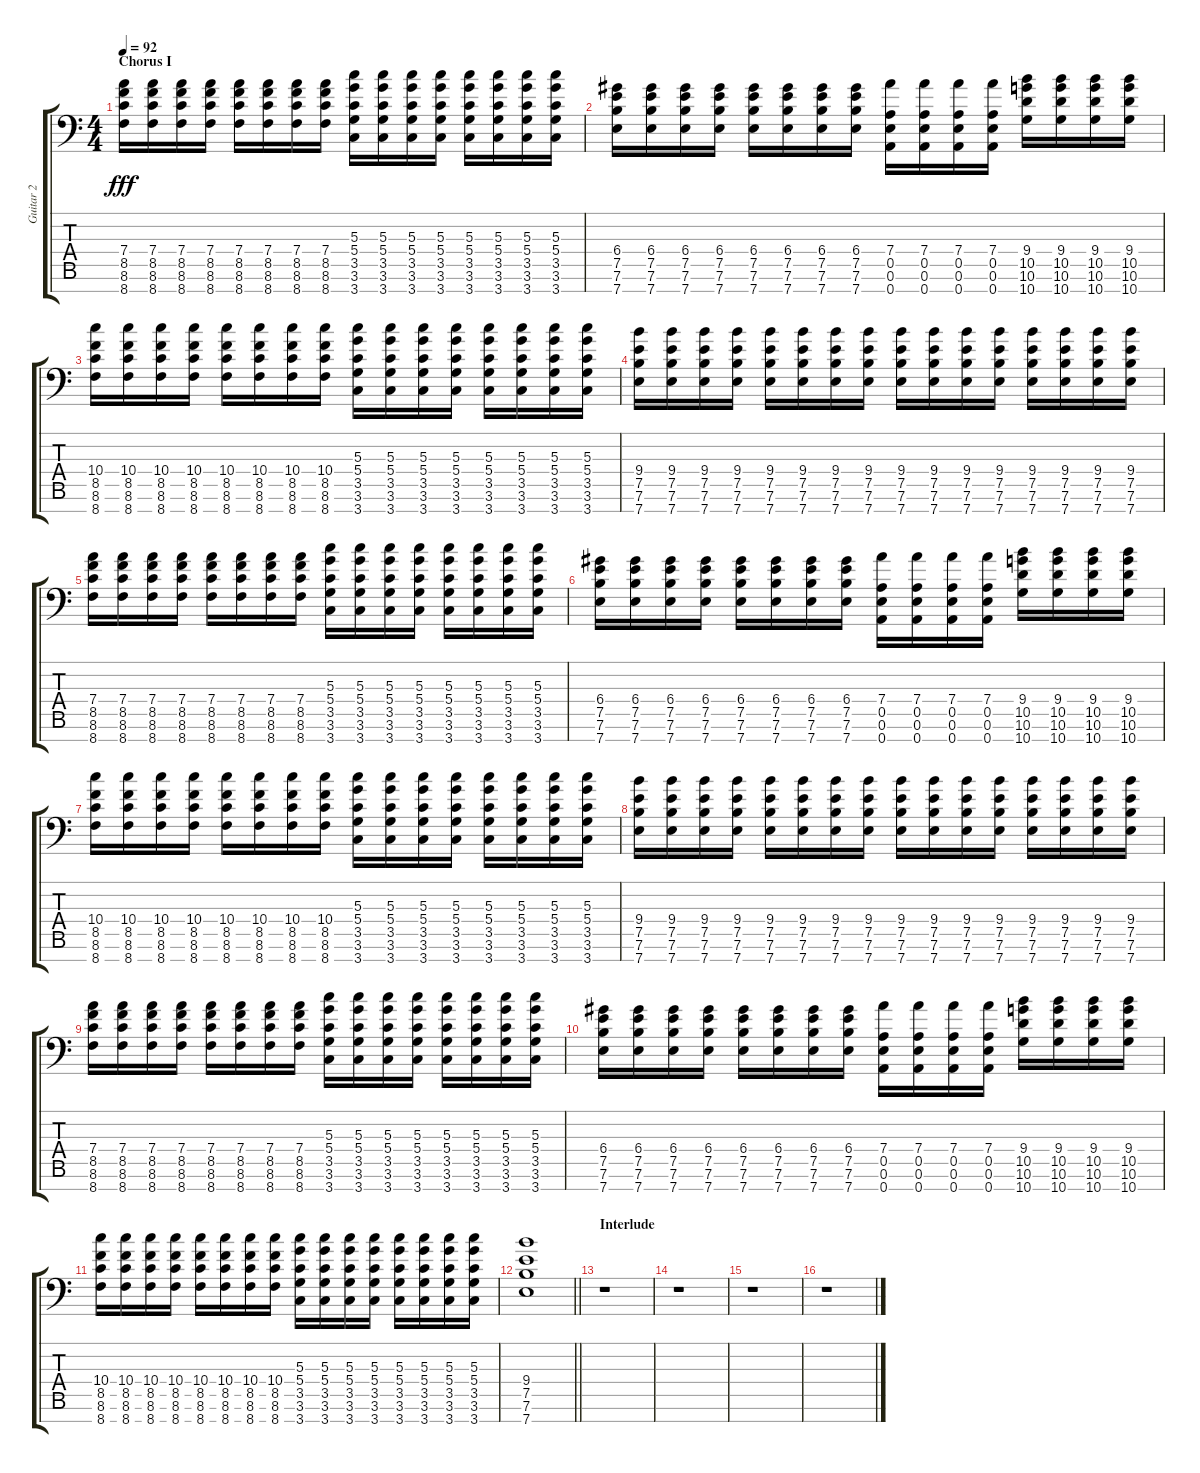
\track ("Guitar 2" "Guitar 2") {instrument distortionguitar}
\staff {score tabs}
\tuning (E4 B3 G3 D3 A2 E2 A1) {hide}
\ts (4 4)
\section ("" "Chorus I")
\tempo 92
\clef f4
\ks c
(7.4 8.5 8.6 8.7).16{dy fff} (7.4 8.5 8.6 8.7).16 (7.4 8.5 8.6 8.7).16 (7.4 8.5 8.6 8.7).16 (7.4 8.5 8.6 8.7).16 (7.4 8.5 8.6 8.7).16 (7.4 8.5 8.6 8.7).16 (7.4 8.5 8.6 8.7).16 (5.3 5.4 3.5 3.6 3.7).16 (5.3 5.4 3.5 3.6 3.7).16 (5.3 5.4 3.5 3.6 3.7).16 (5.3 5.4 3.5 3.6 3.7).16 (5.3 5.4 3.5 3.6 3.7).16 (5.3 5.4 3.5 3.6 3.7).16 (5.3 5.4 3.5 3.6 3.7).16 (5.3 5.4 3.5 3.6 3.7).16 |
(6.4 7.5 7.6 7.7).16 (6.4 7.5 7.6 7.7).16 (6.4 7.5 7.6 7.7).16 (6.4 7.5 7.6 7.7).16 (6.4 7.5 7.6 7.7).16 (6.4 7.5 7.6 7.7).16 (6.4 7.5 7.6 7.7).16 (6.4 7.5 7.6 7.7).16 (7.4 0.5 0.6 0.7).16 (7.4 0.5 0.6 0.7).16 (7.4 0.5 0.6 0.7).16 (7.4 0.5 0.6 0.7).16 (9.4 10.5 10.6 10.7).16 (9.4 10.5 10.6 10.7).16 (9.4 10.5 10.6 10.7).16 (9.4 10.5 10.6 10.7).16 |
(10.4 8.5 8.6 8.7).16 (10.4 8.5 8.6 8.7).16 (10.4 8.5 8.6 8.7).16 (10.4 8.5 8.6 8.7).16 (10.4 8.5 8.6 8.7).16 (10.4 8.5 8.6 8.7).16 (10.4 8.5 8.6 8.7).16 (10.4 8.5 8.6 8.7).16 (5.3 5.4 3.5 3.6 3.7).16 (5.3 5.4 3.5 3.6 3.7).16 (5.3 5.4 3.5 3.6 3.7).16 (5.3 5.4 3.5 3.6 3.7).16 (5.3 5.4 3.5 3.6 3.7).16 (5.3 5.4 3.5 3.6 3.7).16 (5.3 5.4 3.5 3.6 3.7).16 (5.3 5.4 3.5 3.6 3.7).16 |
(9.4 7.5 7.6 7.7).16 (9.4 7.5 7.6 7.7).16 (9.4 7.5 7.6 7.7).16 (9.4 7.5 7.6 7.7).16 (9.4 7.5 7.6 7.7).16 (9.4 7.5 7.6 7.7).16 (9.4 7.5 7.6 7.7).16 (9.4 7.5 7.6 7.7).16 (9.4 7.5 7.6 7.7).16 (9.4 7.5 7.6 7.7).16 (9.4 7.5 7.6 7.7).16 (9.4 7.5 7.6 7.7).16 (9.4 7.5 7.6 7.7).16 (9.4 7.5 7.6 7.7).16 (9.4 7.5 7.6 7.7).16 (9.4 7.5 7.6 7.7).16 |
(7.4 8.5 8.6 8.7).16 (7.4 8.5 8.6 8.7).16 (7.4 8.5 8.6 8.7).16 (7.4 8.5 8.6 8.7).16 (7.4 8.5 8.6 8.7).16 (7.4 8.5 8.6 8.7).16 (7.4 8.5 8.6 8.7).16 (7.4 8.5 8.6 8.7).16 (5.3 5.4 3.5 3.6 3.7).16 (5.3 5.4 3.5 3.6 3.7).16 (5.3 5.4 3.5 3.6 3.7).16 (5.3 5.4 3.5 3.6 3.7).16 (5.3 5.4 3.5 3.6 3.7).16 (5.3 5.4 3.5 3.6 3.7).16 (5.3 5.4 3.5 3.6 3.7).16 (5.3 5.4 3.5 3.6 3.7).16 |
(6.4 7.5 7.6 7.7).16 (6.4 7.5 7.6 7.7).16 (6.4 7.5 7.6 7.7).16 (6.4 7.5 7.6 7.7).16 (6.4 7.5 7.6 7.7).16 (6.4 7.5 7.6 7.7).16 (6.4 7.5 7.6 7.7).16 (6.4 7.5 7.6 7.7).16 (7.4 0.5 0.6 0.7).16 (7.4 0.5 0.6 0.7).16 (7.4 0.5 0.6 0.7).16 (7.4 0.5 0.6 0.7).16 (9.4 10.5 10.6 10.7).16 (9.4 10.5 10.6 10.7).16 (9.4 10.5 10.6 10.7).16 (9.4 10.5 10.6 10.7).16 |
(10.4 8.5 8.6 8.7).16 (10.4 8.5 8.6 8.7).16 (10.4 8.5 8.6 8.7).16 (10.4 8.5 8.6 8.7).16 (10.4 8.5 8.6 8.7).16 (10.4 8.5 8.6 8.7).16 (10.4 8.5 8.6 8.7).16 (10.4 8.5 8.6 8.7).16 (5.3 5.4 3.5 3.6 3.7).16 (5.3 5.4 3.5 3.6 3.7).16 (5.3 5.4 3.5 3.6 3.7).16 (5.3 5.4 3.5 3.6 3.7).16 (5.3 5.4 3.5 3.6 3.7).16 (5.3 5.4 3.5 3.6 3.7).16 (5.3 5.4 3.5 3.6 3.7).16 (5.3 5.4 3.5 3.6 3.7).16 |
(9.4 7.5 7.6 7.7).16 (9.4 7.5 7.6 7.7).16 (9.4 7.5 7.6 7.7).16 (9.4 7.5 7.6 7.7).16 (9.4 7.5 7.6 7.7).16 (9.4 7.5 7.6 7.7).16 (9.4 7.5 7.6 7.7).16 (9.4 7.5 7.6 7.7).16 (9.4 7.5 7.6 7.7).16 (9.4 7.5 7.6 7.7).16 (9.4 7.5 7.6 7.7).16 (9.4 7.5 7.6 7.7).16 (9.4 7.5 7.6 7.7).16 (9.4 7.5 7.6 7.7).16 (9.4 7.5 7.6 7.7).16 (9.4 7.5 7.6 7.7).16 |
(7.4 8.5 8.6 8.7).16 (7.4 8.5 8.6 8.7).16 (7.4 8.5 8.6 8.7).16 (7.4 8.5 8.6 8.7).16 (7.4 8.5 8.6 8.7).16 (7.4 8.5 8.6 8.7).16 (7.4 8.5 8.6 8.7).16 (7.4 8.5 8.6 8.7).16 (5.3 5.4 3.5 3.6 3.7).16 (5.3 5.4 3.5 3.6 3.7).16 (5.3 5.4 3.5 3.6 3.7).16 (5.3 5.4 3.5 3.6 3.7).16 (5.3 5.4 3.5 3.6 3.7).16 (5.3 5.4 3.5 3.6 3.7).16 (5.3 5.4 3.5 3.6 3.7).16 (5.3 5.4 3.5 3.6 3.7).16 |
(6.4 7.5 7.6 7.7).16 (6.4 7.5 7.6 7.7).16 (6.4 7.5 7.6 7.7).16 (6.4 7.5 7.6 7.7).16 (6.4 7.5 7.6 7.7).16 (6.4 7.5 7.6 7.7).16 (6.4 7.5 7.6 7.7).16 (6.4 7.5 7.6 7.7).16 (7.4 0.5 0.6 0.7).16 (7.4 0.5 0.6 0.7).16 (7.4 0.5 0.6 0.7).16 (7.4 0.5 0.6 0.7).16 (9.4 10.5 10.6 10.7).16 (9.4 10.5 10.6 10.7).16 (9.4 10.5 10.6 10.7).16 (9.4 10.5 10.6 10.7).16 |
(10.4 8.5 8.6 8.7).16 (10.4 8.5 8.6 8.7).16 (10.4 8.5 8.6 8.7).16 (10.4 8.5 8.6 8.7).16 (10.4 8.5 8.6 8.7).16 (10.4 8.5 8.6 8.7).16 (10.4 8.5 8.6 8.7).16 (10.4 8.5 8.6 8.7).16 (5.3 5.4 3.5 3.6 3.7).16 (5.3 5.4 3.5 3.6 3.7).16 (5.3 5.4 3.5 3.6 3.7).16 (5.3 5.4 3.5 3.6 3.7).16 (5.3 5.4 3.5 3.6 3.7).16 (5.3 5.4 3.5 3.6 3.7).16 (5.3 5.4 3.5 3.6 3.7).16 (5.3 5.4 3.5 3.6 3.7).16 |
\barLineRight lightlight
(9.4 7.5 7.6 7.7).1 |
\section ("" "Interlude")
r.1 |
r.1 |
r.1 |
r.1
